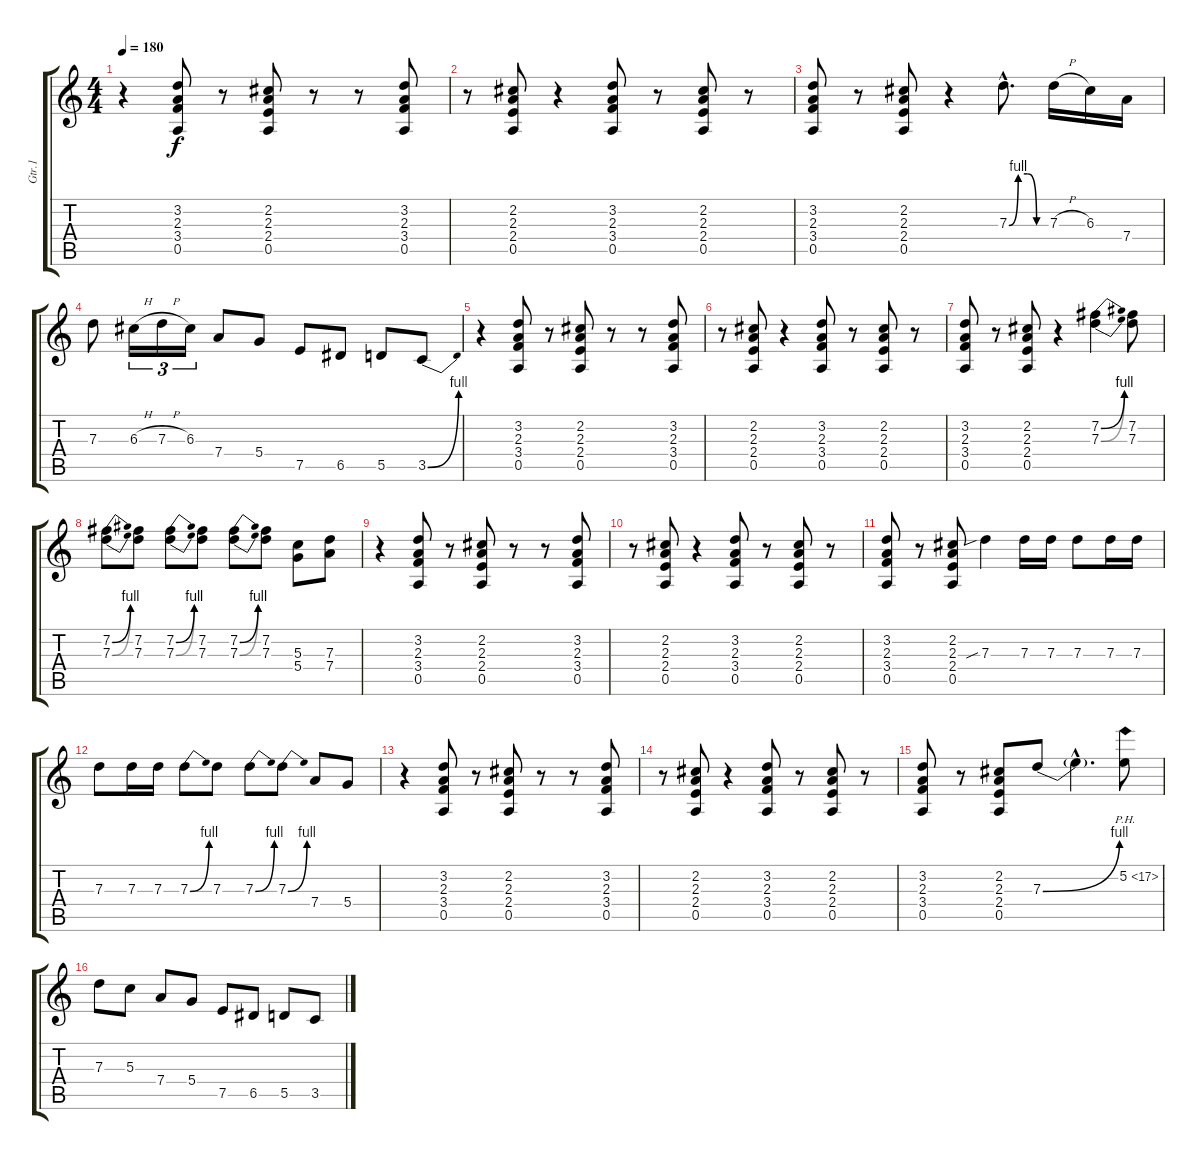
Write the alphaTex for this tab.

\track ("Gtr.1" "Gtr.1") {instrument distortionguitar}
\staff {score tabs}
\tuning (E4 B3 G3 D3 A2 E2) {hide}
\ts (4 4)
\tempo 180
\clef g2
\ks c
r.4{dy f} (3.2 2.3 3.4 0.5).8 r.8 (2.2 2.3 2.4 0.5).8 r.8 r.8 (3.2 2.3 3.4 0.5).8 |
r.8 (2.2 2.3 2.4 0.5).8 r.4 (3.2 2.3 3.4 0.5).8 r.8 (2.2 2.3 2.4 0.5).8 r.8 |
(3.2 2.3 3.4 0.5).8 r.8 (2.2 2.3 2.4 0.5).8 r.4 7.3{be (custom 0 0 15 4 30 4 45 0 60 0) hac}.8{d} 7.3{h}.16 6.3.16 7.4.16 |
7.3.8 6.3{h}.16{tu (3 2)} 7.3{h}.16{tu (3 2)} 6.3.16{tu (3 2)} 7.4.8 5.4.8 7.5.8 6.5.8 5.5.8 3.5{be (bend 0 0 60 4)}.8 |
r.4 (3.2 2.3 3.4 0.5).8 r.8 (2.2 2.3 2.4 0.5).8 r.8 r.8 (3.2 2.3 3.4 0.5).8 |
r.8 (2.2 2.3 2.4 0.5).8 r.4 (3.2 2.3 3.4 0.5).8 r.8 (2.2 2.3 2.4 0.5).8 r.8 |
(3.2 2.3 3.4 0.5).8 r.8 (2.2 2.3 2.4 0.5).8 r.4 (7.2{be (bend 0 0 60 4)} 7.3{be (bend 0 0 60 4)}).4 (7.2 7.3).8 |
(7.2{be (bend 0 0 60 4)} 7.3{be (bend 0 0 60 4)}).8 (7.2 7.3).8 (7.2{be (bend 0 0 60 4)} 7.3{be (bend 0 0 60 4)}).8 (7.2 7.3).8 (7.2{be (bend 0 0 60 4)} 7.3{be (bend 0 0 60 4)}).8 (7.2 7.3).8 (5.3 5.4).8 (7.3 7.4).8 |
r.4 (3.2 2.3 3.4 0.5).8 r.8 (2.2 2.3 2.4 0.5).8 r.8 r.8 (3.2 2.3 3.4 0.5).8 |
r.8 (2.2 2.3 2.4 0.5).8 r.4 (3.2 2.3 3.4 0.5).8 r.8 (2.2 2.3 2.4 0.5).8 r.8 |
(3.2 2.3 3.4 0.5).8 r.8 (2.2 2.3 2.4 0.5).8 7.3{sib}.4 7.3.16 7.3.16 7.3.8 7.3.16 7.3.16 |
7.3.8 7.3.16 7.3.16 7.3{be (bend 0 0 60 4)}.8 7.3.8 7.3{be (bend 0 0 60 4)}.8 7.3{be (bend 0 0 60 4)}.8 7.4.8 5.4.8 |
r.4 (3.2 2.3 3.4 0.5).8 r.8 (2.2 2.3 2.4 0.5).8 r.8 r.8 (3.2 2.3 3.4 0.5).8 |
r.8 (2.2 2.3 2.4 0.5).8 r.4 (3.2 2.3 3.4 0.5).8 r.8 (2.2 2.3 2.4 0.5).8 r.8 |
(3.2 2.3 3.4 0.5).8 r.8 (2.2 2.3 2.4 0.5).8 7.3{be (bend 0 0 60 4)}.8 7.3{hac t}.4{d} 5.2{ph 12}.8 |
7.3.8 5.3.8 7.4.8 5.4.8 7.5.8 6.5.8 5.5.8 3.5.8
